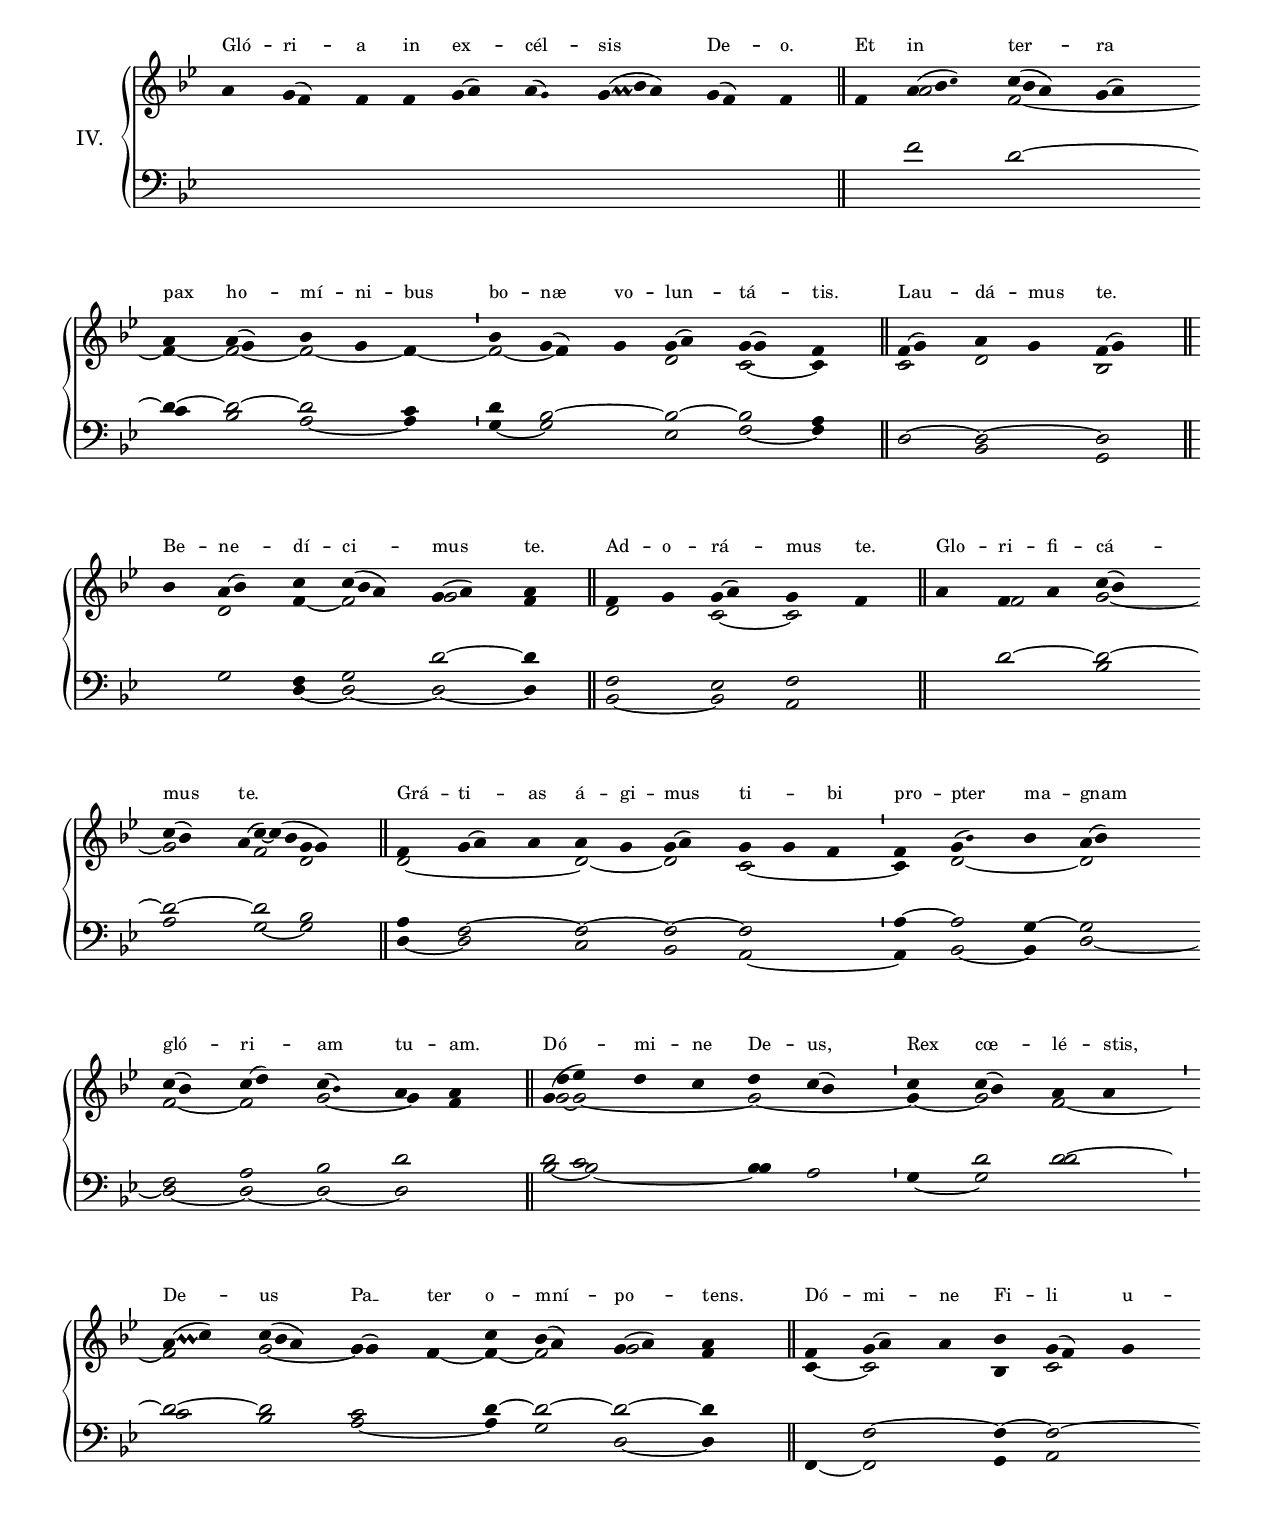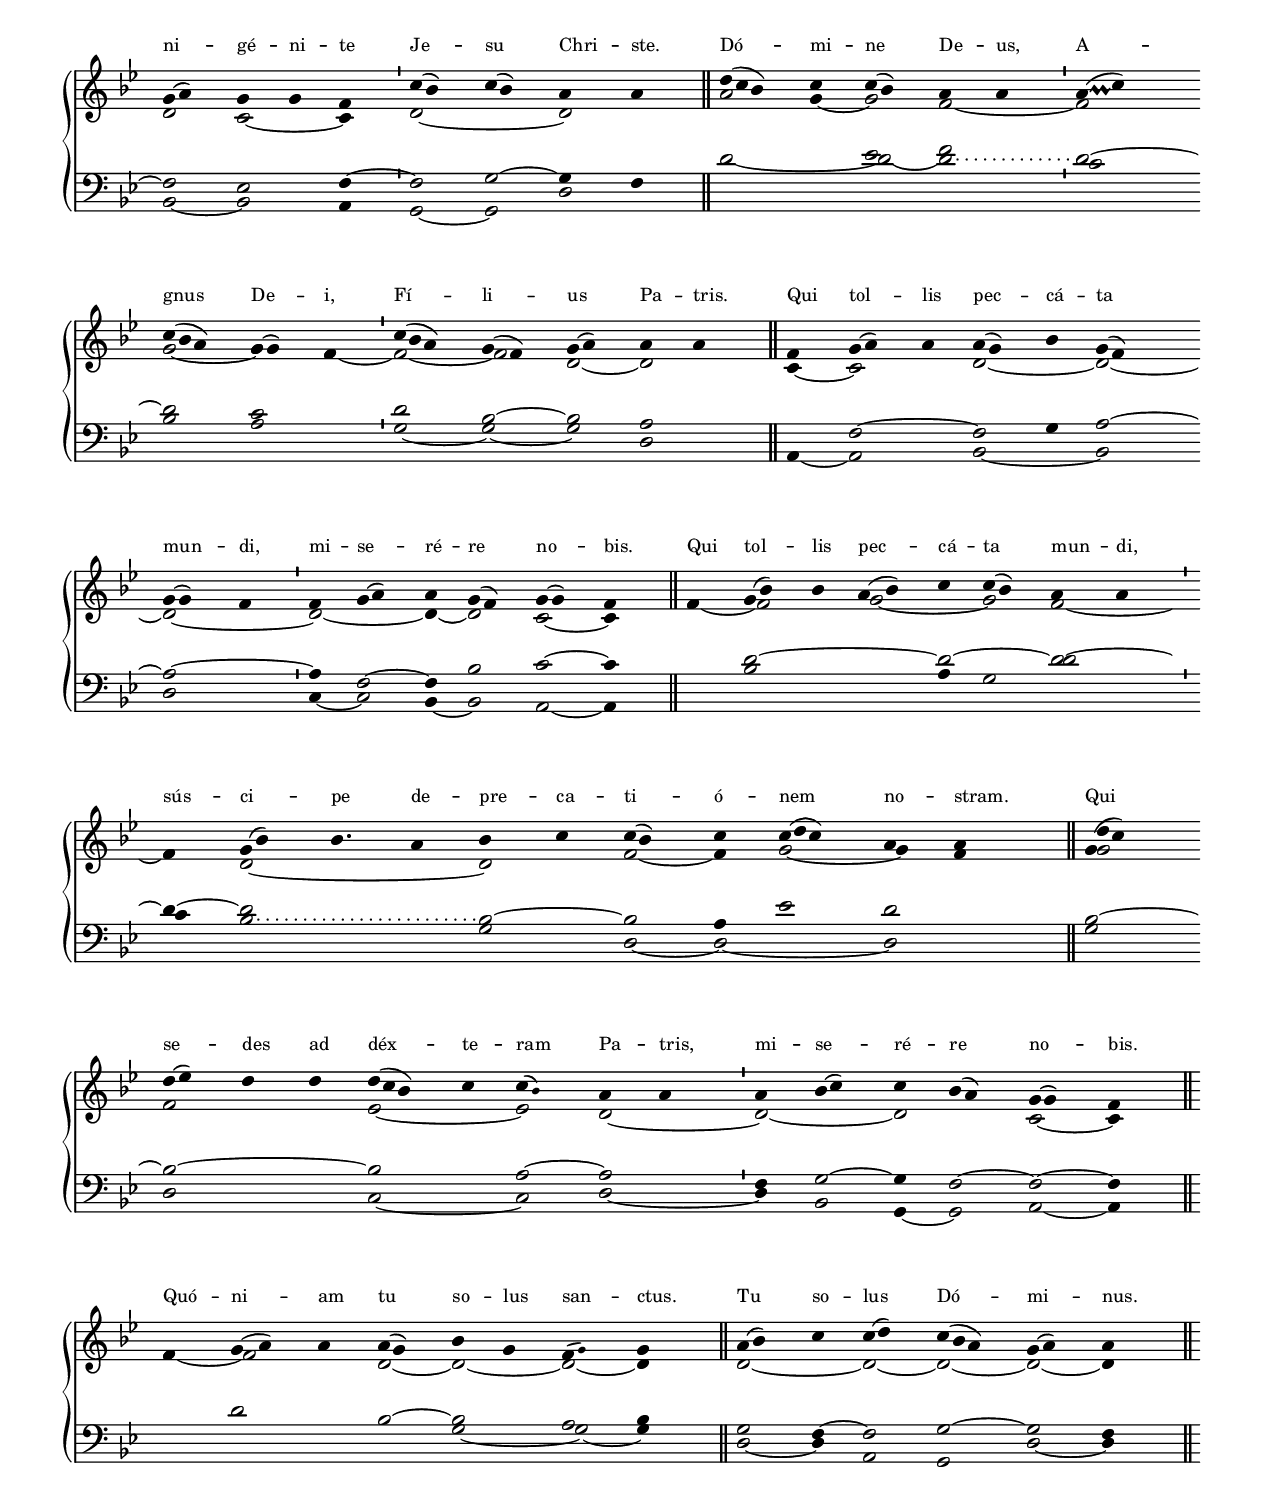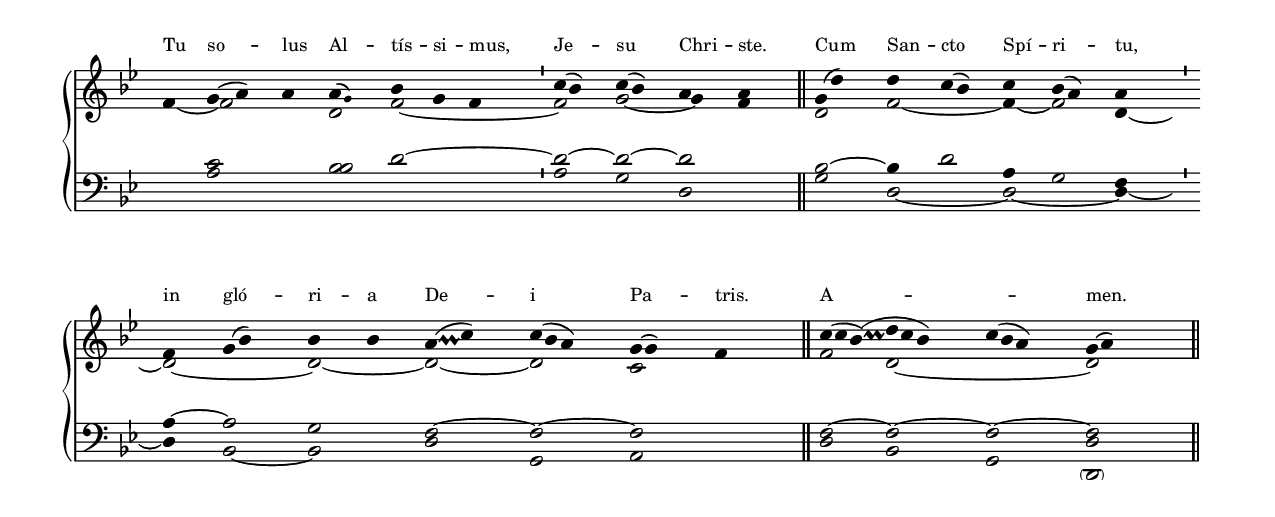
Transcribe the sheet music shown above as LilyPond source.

\version "2.18"
\include "gregorian.ly"
\include "noh2.ily"

%Page reference: page v.6
%(volume.page)

global = {
 \key a \locrian
 \cadenzaOn 
 \override Glissando #'thickness = #2.0
}

chantText = \lyricmode {
Gló -- ri -- a in ex -- cél -- sis De -- o. 
Et in ter -- ra pax ho -- mí -- ni -- bus bo -- næ vo -- lun -- tá -- tis. 
Lau -- dá -- mus te. 
Be -- ne -- dí -- ci -- mus te. 
Ad -- o -- rá -- mus te. 
Glo -- ri -- fi -- cá -- mus te. 
Grá -- ti -- as á -- gi -- mus ti -- _ bi pro -- pter ma -- gnam gló -- ri -- am tu -- am. 
Dó -- mi -- ne De -- us, Rex cœ -- lé -- stis, De -- us Pa __ ter o -- mní -- po -- tens. 
Dó -- mi -- ne Fi -- li u -- ni -- gé -- ni -- te Je -- su Chri -- ste. 
Dó -- mi -- ne De -- us, A -- gnus De -- i, Fí -- li -- us Pa -- tris. 
Qui tol -- lis pec -- cá -- ta mun -- di, mi -- se -- ré -- re no -- bis. 
Qui tol -- lis pec -- cá -- ta mun -- di, sús -- ci -- pe de -- pre -- ca -- ti -- ó -- nem no -- stram. 
Qui se -- des ad déx -- te -- ram Pa -- tris, mi -- se -- ré -- re no -- bis. 
Quó -- ni -- am tu so -- lus san -- ctus. 
Tu so -- lus Dó -- mi -- nus. 
Tu so -- lus Al -- tís -- si -- mus, Je -- su Chri -- ste. 
Cum San -- cto Spí -- ri -- tu, in gló -- ri -- a De -- i Pa -- tris. 
A -- _ men. }

chantMusic = {
\tieDown   a'4 g'4 ( f'4) f'4 f'4 g'4 ( a'4) a'4 ( \once \tweak #'font-size #-4 g' ) g'4 ( \quil a' bes'4 a'4) g'4 ( f'4) f'4 \finalis
 f'4 a'4 ( bes'4 \once \tweak #'font-size #-4 c'' ) c''4 ( bes'4 a'4) g'4 ( a'4) \forceBreak
 a'4 a'4 ( g'4) bes'4 g'4 f'4 \divisioMinima
 bes'4 g'4 ( f'4) g'4 g'4 ( a'4) g'4 ( g'4) f'4 \finalis
 f'4 ( g'4) a'4 g'4 f'4 ( g'4) \finalis
 \forceBreak
 bes'4 a'4 ( bes'4) c''4 c''4 ( bes'4 a'4) g'4 ( a'4) a'4 \finalis
 f'4 g'4 g'4 ( a'4) g'4 f'4 \finalis
 a'4 f'4 a'4 c''4 ( bes'4) \forceBreak
 c''4 ( bes'4) a'4 ( c''4) ~ c''4 ( bes'4 g'4 g'4) \finalis
 f'4 g'4 ( a'4) a'4 a'4 g'4 g'4 ( a'4) g'4 g'4 f'4 \divisioMinima
 f'4 g'4 ( \once \tweak #'font-size #-4 bes' ) bes'4 a'4 ( bes'4) \forceBreak
 c''4 ( bes'4) c''4 ( d''4) c''4 ( \once \tweak #'font-size #-4 bes' ) a'4 a'4 \finalis
 g'4 ( d''4 ees''4) d''4 c''4 d''4 c''4 ( bes'4) \divisioMinima
 c''4 c''4 ( bes'4) a'4 a'4 \divisioMinima
 \forceBreak
 a'4 ( \quil bes' c''4) c''4 ( bes'4 a'4) g'4 (g'4) f'4 c''4 bes'4 ( a'4) g'4 ( a'4) a'4 \finalis
 f'4 g'4 ( a'4) a'4 bes'4 g'4 ( f'4) g'4 \forceBreak
 g'4 ( a'4) g'4 g'4 f'4 \divisioMinima
 c''4 ( bes'4) c''4 ( bes'4) a'4 a'4 \finalis
 d''4 ( c''4 bes'4) c''4 c''4 ( bes'4) a'4 a'4 \divisioMinima
 a'4 ( \quil bes' c''4) \forceBreak
 c''4 ( bes'4 a'4) g'4 ( g'4) f'4 \divisioMinima
 c''4 ( bes'4 a'4) g'4 ( f'4) g'4 ( a'4) a'4 a'4 \finalis
 f'4 g'4 ( a'4) a'4 a'4 ( g'4) bes'4 g'4 ( f'4) \forceBreak
 g'4 ( g'4) f'4 \divisioMinima
 f'4 g'4 ( a'4) a'4 g'4 ( f'4) g'4 ( g'4) f'4 \finalis
 f'4 g'4 ( bes'4) bes'4 a'4 ( bes'4) c''4 c''4 ( bes'4) a'4 a'4 \divisioMinima
 \forceBreak
 f'4 g'4 ( bes'4) bes'4. a'4 bes'4 c''4 c''4 ( bes'4) c''4 c''4 ( d''4 c''4) a'4 a'4 \finalis
 g'4 ( d''4 c''4) \forceBreak
 d''4 ( ees''4) d''4 d''4 d''4 ( c''4 bes'4) c''4 c''4 ( \once \tweak #'font-size #-4 bes' ) a'4 a'4 \divisioMinima
 a'4 bes'4 (c''4) c''4 bes'4 (a'4) g'4 (g'4) f'4 \finalis
 \forceBreak
 f'4 g'4 ( a'4) a'4 a'4 ( g'4) bes'4 g'4 f'4 ( \once \tweak #'font-size #-4 g' ) g'4 \finalis
 a'4 ( bes'4) c''4 c''4 ( d''4) c''4 ( bes'4 a'4) g'4 ( a'4) a'4 \finalis
 \forceBreak
 f'4 g'4 ( a'4) a'4 a'4 ( \once \tweak #'font-size #-4 g' ) bes'4 g'4 f'4 \divisioMinima
 c''4 ( bes'4) c''4 ( bes'4) a'4 a'4 \finalis
 g'4 ( d''4) d''4 c''4 ( bes'4) c''4 bes'4 ( a'4) a'4 \divisioMinima
 \forceBreak
 f'4 g'4 ( bes'4) bes'4 bes'4 a'4 ( \quil bes' c''4) c''4 ( bes'4 a'4) g'4 ( g'4) f'4 \finalis
 c''4 ( c''4 bes'4 )( \quil c'' d''4 c''4 bes'4) c''4 ( bes'4 a'4) g'4 ( a'4) \finalis

}

altoMusic = {
r2*16/2 \finalis
r4 a'2*3/2 f'2*5/2 ~ f'4 ~ f'2 ~ f'2 ~ f'4 ~ \divisioMinima
f'2 ~ f'4 r4 d'2 c'2 ~ c'4 \finalis
c'2 d'2 bes2 \finalis
r4 d'2 f'4 ~ f'2*3/2 g'2 f'4 \finalis
d'2 c'2 ~ c'2 \finalis
r4 f'2 g'2 ~ g'2*3/2 f'2*3/2 d'2 \finalis
d'2*4/2 ~ d'2 ~ d'2 c'2*3/2 ~ \divisioMinima
c'4 d'2*3/2 ~ d'2 f'2 ~ f'2 g'2 ~ g'4 f'4 \finalis
g'2 ~ g'2*3/2 ~ g'2*3/2 ~ \divisioMinima
g'4 ~ g'2 f'2 ~ \divisioMinima
f'2*3/2 g'2*3/2 ~ g'4 g'4 f'4 ~ f'4 ~ f'2 g'2 f'4 \finalis
c'4 ~ c'2*3/2 bes4 c'2*3/2 d'2 c'2 ~ c'4 \divisioMinima
d'2*4/2 ~ d'2 \finalis
a'2*3/2 g'4 ~ g'2 f'2 ~ \divisioMinima
f'2*3/2 g'2*3/2 ~ g'4 r4 f'4 ~ \divisioMinima
f'2*3/2 ~ f'2 d'2 ~ d'2 \finalis
c'4 ~ c'2*3/2 d'2*3/2 ~ d'2 ~ d'2*3/2 ~ \divisioMinima
d'2*3/2 ~ d'4 ~ d'2 c'2 ~ c'4 \finalis
f'4 ~ f'2*3/2 g'2*3/2 ~ g'2 f'2 ~ \divisioMinima
f'4 d'2*9/4 ~ d'2 f'2 ~ f'4 g'2*3/2 ~ g'4 f'4 \finalis
g'2*3/2 f'2*4/2 ees'2*4/2 ~ ees'2 d'2 ~ \divisioMinima
d'2*3/2 ~ d'2*3/2 c'2 ~ c'4 \finalis
f'4 ~ f'2*3/2 d'2 ~ d'2 ~ d'2 ~ d'4 \finalis
d'2*3/2 ~ d'2 ~ d'2*3/2 ~ d'2 ~ d'4 \finalis
f'4 ~ f'2*3/2 d'2 f'2*3/2 ~ \divisioMinima
f'2 g'2 ~ g'4 f'4 \finalis
d'2 f'2*3/2 ~ f'4 ~ f'2 d'4 ~ \divisioMinima
d'2*3/2 ~ d'2 ~ d'2*3/2 ~ d'2*3/2 c'2*3/2 \finalis
f'2*4/2 d'2*6/2 ~ d'2 \finalis
}

tenorMusic = {
r2*16/2 \finalis
r4 f'2*3/2 d'2*5/2 ~ d'4 ~ d'2 ~ d'2 c'4 \divisioMinima
d'4 bes2*3/2 ~ bes2 ~ bes2 a4 \finalis
d2 ~ d2 ~ d2 \finalis
r4 g2 f4 g2*3/2 d'2 ~ d'4 \finalis
f2 ees2 f2 \finalis
r4 d'2 ~ d'2 ~ d'2*3/2 ~ d'2*3/2 bes2 \finalis
a4 f2*3/2 ~ f2 ~ f2 ~ f2*3/2 \divisioMinima
a4 ~ a2 g4 ~ g2 f2 a2 bes2 d'2 \finalis
d'2 c'2*3/2 \shiftRight bes4 a2 \divisioMinima
r4 d'2 d'2 ~ \divisioMinima
d'2*3/2 ~ d'2*3/2 c'2*3/2 d'4 ~ d'2 ~ d'2 ~ d'4 \finalis
r4 f2*3/2 ~ f4 ~ f2*3/2 ~ f2 ees2 f4 ~ \divisioMinima
f2 g2 ~ g4 f4 \finalis
r2*4/2 ees'2 f'2 \divisioMinima
d'2*3/2 ~ d'2*3/2 c'2*3/2 \divisioMinima
d'2*3/2 bes2 ~ bes2 a2 \finalis
r4 f2*3/2 ~ f2 g4 a2 ~ a2*3/2 ~ \divisioMinima
a4 f2 ~ f4 bes2 c'2 ~ c'4 \finalis
r4 d'2*5/2 ~ d'2*3/2 ~ d'2 ~ \divisioMinima
d'4 ~ d'2*9/4 bes2 ~ bes2 a4 ees'2*3/2 d'2 \finalis
bes2*3/2 ~ bes2*4/2 ~ bes2*4/2 a2 ~ a2 \divisioMinima
f4 g2 ~ g4 f2 ~ f2 ~ f4 \finalis
r4 d'2*3/2 bes2 ~ bes2 a2 bes4 \finalis
g2 f4 ~ f2 g2*3/2 ~ g2 f4 \finalis
r4 c'2*3/2 bes2 d'2*3/2 ~ \divisioMinima
d'2 ~ d'2 ~ d'2 \finalis
bes2 ~ bes4 d'2 a4 g2 f4 \divisioMinima
a4 ~ a2 g2 f2*3/2 ~ f2*3/2 ~ f2*3/2 \finalis
f2*4/2 ~ f2*3/2 ~ f2*3/2 ~ f2 \finalis
}

bassMusic = {
r2*16/2 \finalis
r2*9/2 c'4 bes2 a2 ~ a4 \divisioMinima
g4 ~ g2*3/2 ees2 f2 ~ f4 \finalis
r2 bes,2 g,2 \finalis
r2*3/2 d4 ~ d2*3/2 ~ d2 ~ d4 \finalis
bes,2 ~ bes,2 a,2 \finalis
r2*3/2 bes2 a2*3/2 g2*3/2 ~ g2 \finalis
d4 ~ d2*3/2 c2 bes,2 a,2*3/2 ~ \divisioMinima
a,4 bes,2 ~ bes,4 d2 ~ d2 ~ d2 ~ d2 ~ d2 \finalis
bes2 ~ bes2*3/2 ~ bes4 r2 \divisioMinima
g4 ~ g2 \shiftRight d'2 \divisioMinima
c'2*3/2 bes2*3/2 a2*3/2 ~ a4 g2 d2 ~ d4 \finalis
f,4 ~ f,2*3/2 g,4 a,2*3/2 bes,2 ~ bes,2 a,4 \divisioMinima
g,2 ~ g,2 d2 \finalis
d'2*4/2 ~ d'2 ~ d'2 \divisioMinima
c'2*3/2 bes2*3/2 a2*3/2 \divisioMinima
g2*3/2 ~ g2 ~ g2 d2 \finalis
a,4 ~ a,2*3/2 bes,2*3/2 ~ bes,2 d2*3/2 \divisioMinima
c4 ~ c2 bes,4 ~ bes,2 a,2 ~ a,4 \finalis
r4 bes2*5/2 a4 g2 \shiftRight d'2 \divisioMinima
c'4 bes2*9/4 g2 d2 ~ d2*4/2 ~ d2 \finalis
g2*3/2 d2*4/2 c2*4/2 ~ c2 d2 ~ \divisioMinima
d4 bes,2 g,4 ~ g,2 a,2 ~ a,4 \finalis
r2*6/2 g2 ~ g2 ~ g4 \finalis
d2 ~ d4 a,2 g,2*3/2 d2 ~ d4 \finalis
r4 a2*3/2 \shiftRight bes2*5/2 \divisioMinima
a2 g2 d2 \finalis
g2 d2*3/2 ~ d2*3/2 ~ d4 ~ \divisioMinima
d4 bes,2 ~ bes,2 d2*3/2 g,2*3/2 a,2*3/2 \finalis
d2*4/2 bes,2*3/2 g,2*3/2 <d \parenthesize d,>2 \finalis
}

voiceLines = {
\voiceLineStyle


s2*153/2
\allowVoiceLineBreak
\voiceLine "down" "down" d'2*2/2 d'2*1/2


s2*50/2
\allowVoiceLineBreak
\voiceLine "down" "down" bes2*9/4 bes2*1/2


}

\score{
  <<
    \new Lyrics
    \new GrandStaff <<
      \set GrandStaff.autoBeaming = ##f
      \set GrandStaff.instrumentName = \markup \center-column {
        "IV."
      }
      \new Staff = up <<
        \new Voice = "chant" {
          \voiceOne \global \chantMusic
        }
        \new Voice {
          \voiceTwo \global \altoMusic
        }
      >>

      \new Staff = down <<
        \clef bass
        \new Voice {
          \voiceOne \global \tenorMusic
        }
        \new Voice {
          \voiceTwo \global \bassMusic
        }
	\new Voice {
        \voiceThree \global \voiceLines
        }
      >>
    >>
    \context Lyrics {
      \lyricsto chant {
      \chantText
    }
    }
  >>
  \layout{
  }
  
}
